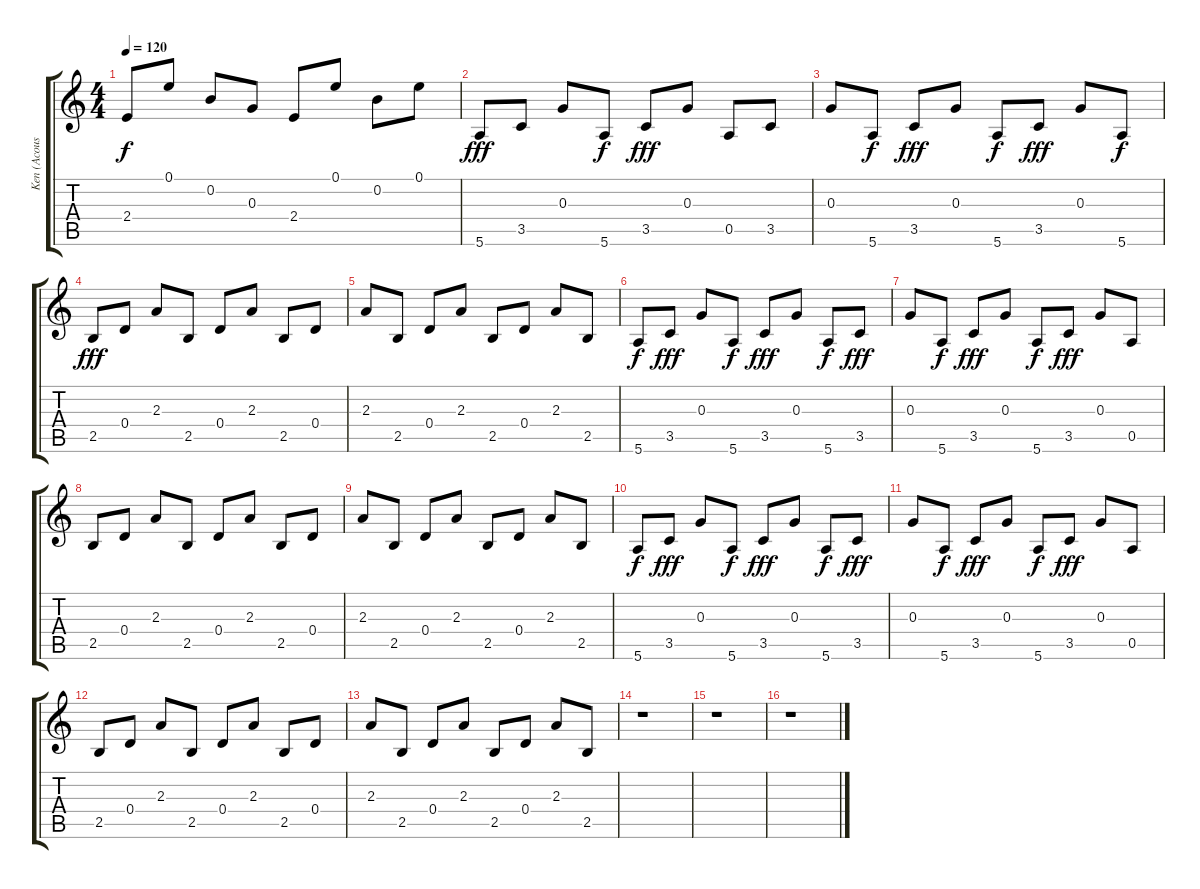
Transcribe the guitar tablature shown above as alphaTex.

\track ("Ken (Acoustic)" "Ken (Acous") {instrument acousticguitarsteel}
\staff {score tabs}
\tuning (E4 B3 G3 D3 A2 E2) {hide}
\ts (4 4)
\tempo 120
\clef g2
\ks c
2.4.8{dy f} 0.1.8 0.2.8 0.3.8 2.4.8 0.1.8 0.2.8 0.1.8 |
5.6.8{dy fff} 3.5.8 0.3.8 5.6.8{dy f} 3.5.8{dy fff} 0.3.8 0.5.8 3.5.8 |
0.3.8 5.6.8{dy f} 3.5.8{dy fff} 0.3.8 5.6.8{dy f} 3.5.8{dy fff} 0.3.8 5.6.8{dy f} |
2.5.8{dy fff} 0.4.8 2.3.8 2.5.8 0.4.8 2.3.8 2.5.8 0.4.8 |
2.3.8 2.5.8 0.4.8 2.3.8 2.5.8 0.4.8 2.3.8 2.5.8 |
5.6.8{dy f} 3.5.8{dy fff} 0.3.8 5.6.8{dy f} 3.5.8{dy fff} 0.3.8 5.6.8{dy f} 3.5.8{dy fff} |
0.3.8 5.6.8{dy f} 3.5.8{dy fff} 0.3.8 5.6.8{dy f} 3.5.8{dy fff} 0.3.8 0.5.8 |
2.5.8 0.4.8 2.3.8 2.5.8 0.4.8 2.3.8 2.5.8 0.4.8 |
2.3.8 2.5.8 0.4.8 2.3.8 2.5.8 0.4.8 2.3.8 2.5.8 |
5.6.8{dy f} 3.5.8{dy fff} 0.3.8 5.6.8{dy f} 3.5.8{dy fff} 0.3.8 5.6.8{dy f} 3.5.8{dy fff} |
0.3.8 5.6.8{dy f} 3.5.8{dy fff} 0.3.8 5.6.8{dy f} 3.5.8{dy fff} 0.3.8 0.5.8 |
2.5.8 0.4.8 2.3.8 2.5.8 0.4.8 2.3.8 2.5.8 0.4.8 |
2.3.8 2.5.8 0.4.8 2.3.8 2.5.8 0.4.8 2.3.8 2.5.8 |
r.1 |
r.1 |
r.1
